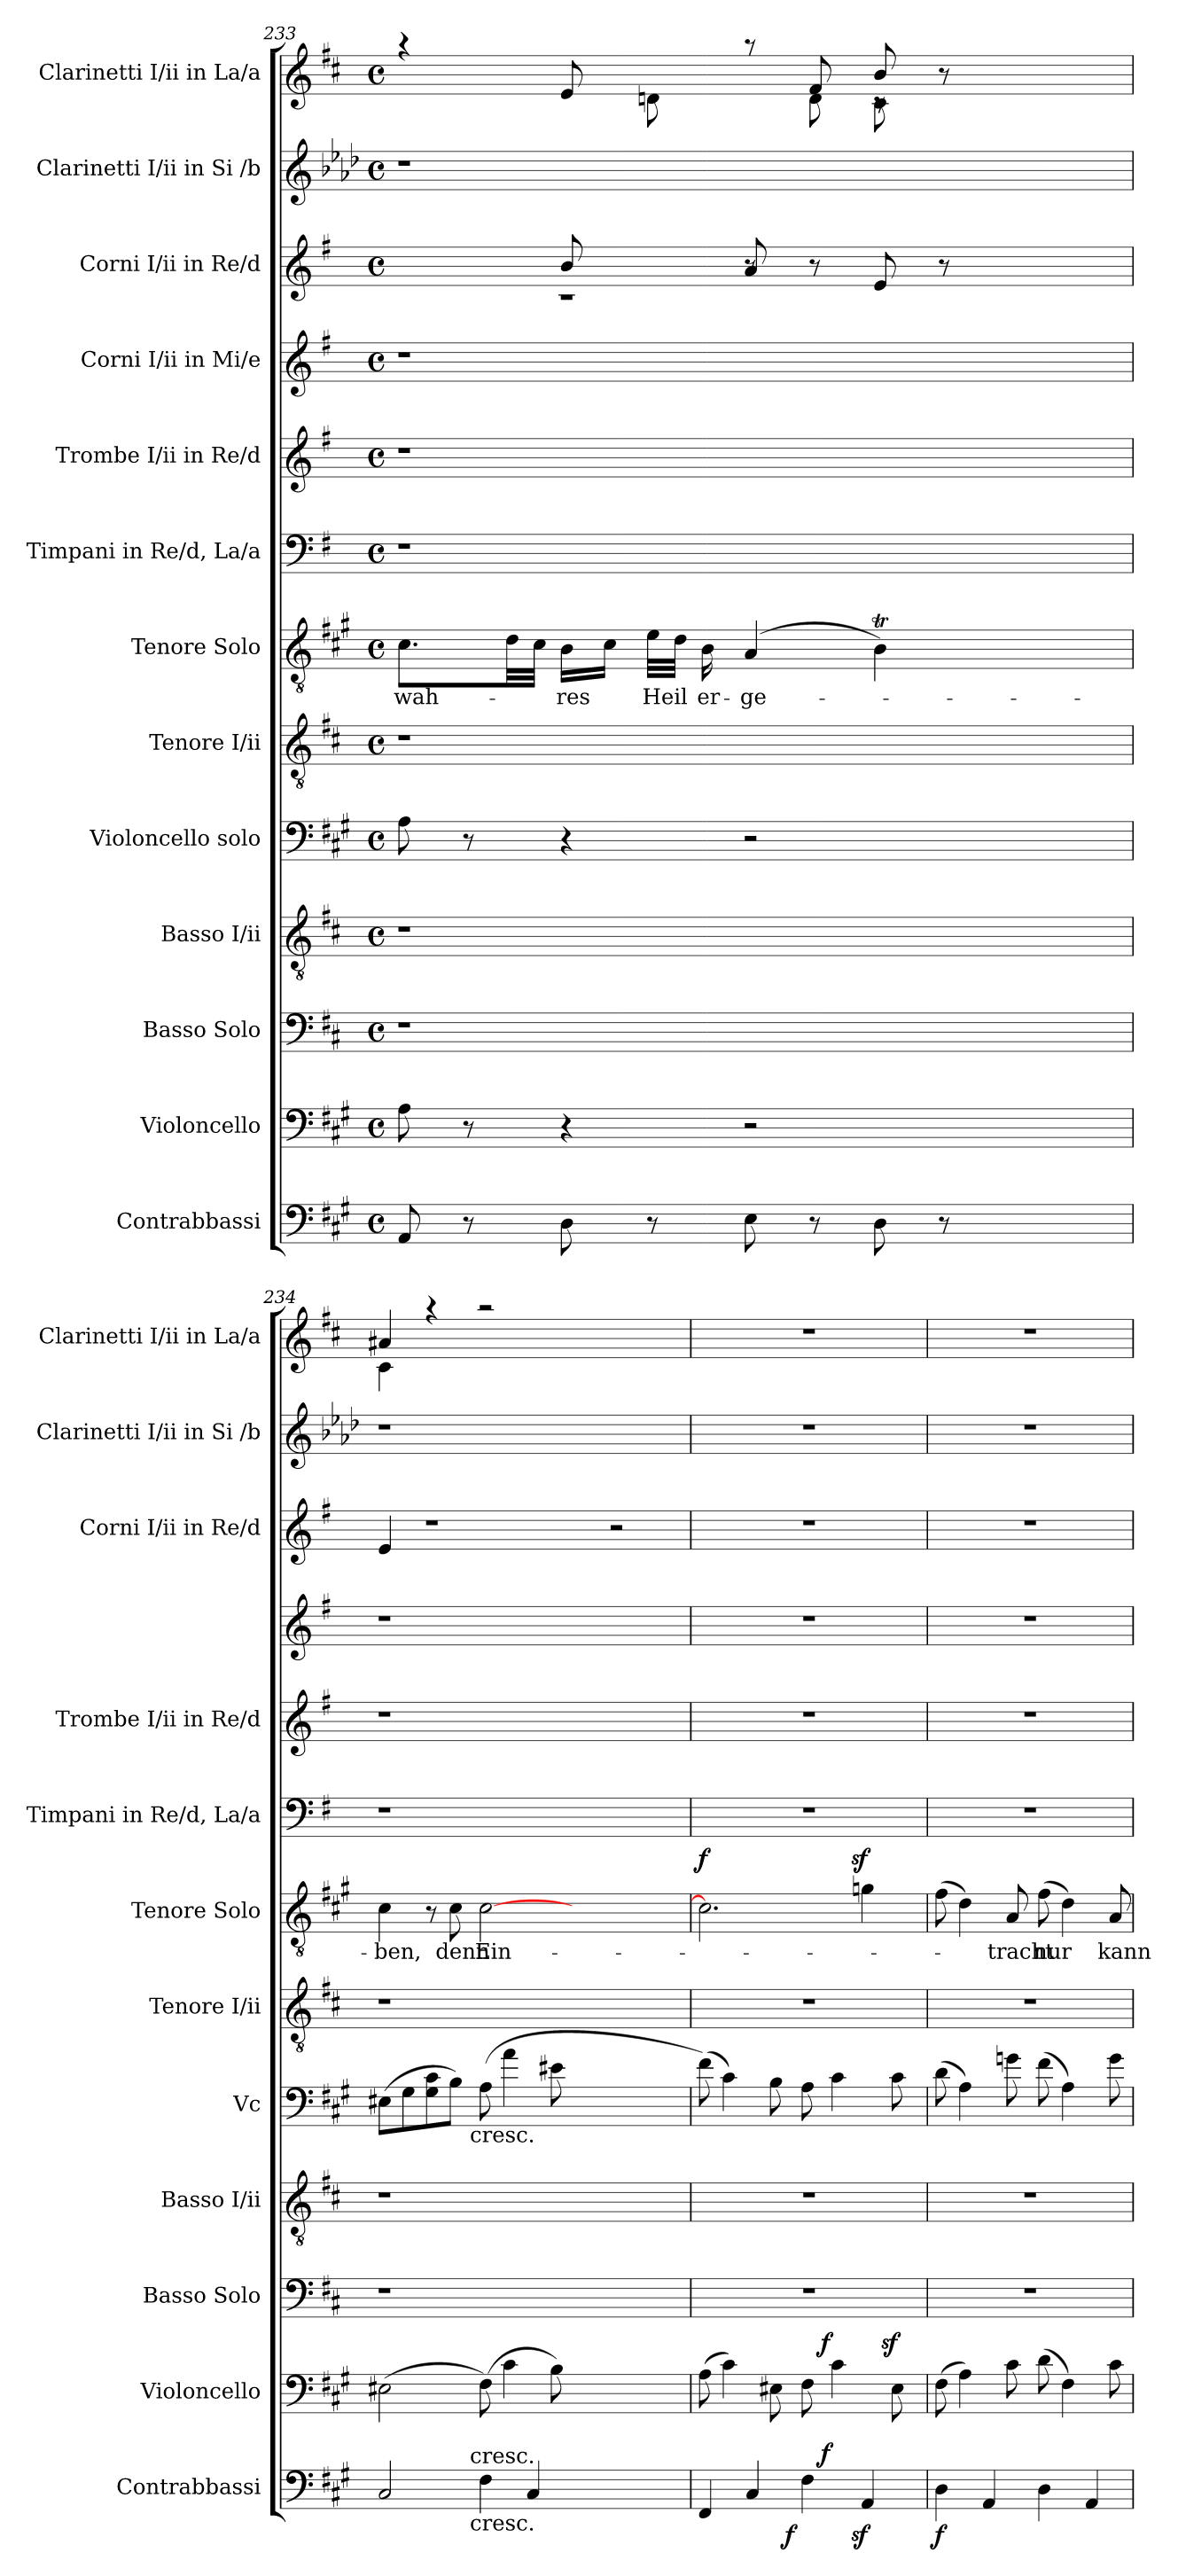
**kern	**dynam	**kern	**dynam	**kern	**kern	**kern	**kern	**kern	**text	**dynam	**kern	**kern	**kern	**kern	**kern	**kern
*part13	*part13	*part12	*part12	*part11	*part10	*part9	*part8	*part7	*part7	*part7	*part6	*part5	*part4	*part3	*part2	*part1
*staff13	*staff13	*staff12	*staff12	*staff11	*staff10	*staff9	*staff8	*staff7	*staff7	*staff7	*staff6	*staff5	*staff4	*staff3	*staff2	*staff1
*I"Contrabbassi	*	*I"Violoncello	*	*I"Basso Solo	*I"Basso I/ii	*I"Violoncello solo	*I"Tenore I/ii	*I"Tenore Solo	*	*	*I"Timpani in Re/d, La/a	*I"Trombe I/ii in Re/d	*I"Corni I/ii in Mi/e	*I"Corni I/ii in Re/d	*I"Clarinetti I/ii in Si /b	*I"Clarinetti I/ii in La/a
*I'Contrabbassi	*	*I'Violoncello	*	*I'Basso Solo	*I'Basso I/ii	*I'Vc	*I'Tenore I/ii	*I'Tenore Solo	*	*	*I'Timpani in Re/d, La/a	*I'Trombe I/ii in Re/d	*	*I'Corni I/ii in Re/d	*I'Clarinetti I/ii in Si /b	*I'Clarinetti I/ii in La/a
!!LO:LB:g=z
*clefF4	*	*clefF4	*	*clefF4	*clefGv2	*clefF4	*clefGv2	*clefGv2	*	*	*clefF4	*clefG2	*clefG2	*clefG2	*clefG2	*clefG2
*ITrd-2c-3	*	*ITrd-2c-3	*	*ITrd3c5	*ITrd-2c-3	*ITrd-2c-3	*ITrd-2c-3	*ITrd-2c-3	*	*	*ITrd-3c-5	*ITrd-3c-5	*ITrd4c7	*ITrd-3c-5	*ITrd-3c-5	*ITrd1c2
*k[]	*	*k[]	*	*k[f#c#g#]	*k[b-]	*k[]	*k[b-]	*k[]	*	*	*k[]	*k[]	*k[]	*k[]	*k[b-e-a-d-g-]	*k[]
*C:	*	*C:	*	*A:	*F:	*C:	*F:	*C:	*	*	*C:	*C:	*C:	*C:	*D-:	*C:
*M4/4	*	*M4/4	*	*M4/4	*M4/4	*M4/4	*M4/4	*M4/4	*	*	*M4/4	*M4/4	*M4/4	*M4/4	*M4/4	*M4/4
*met(c)	*	*met(c)	*	*met(c)	*met(c)	*met(c)	*met(c)	*met(c)	*	*	*met(c)	*met(c)	*met(c)	*met(c)	*met(c)	*met(c)
=233	=233	=233	=233	=233	=233	=233	=233	=233	=233	=233	=233	=233	=233	=233	=233	=233
!	!	!	!	!	!	!	!	!	!LO:LY:b	!	!	!	!	!	!	!
*	*	*	*	*	*	*	*	*	*	*	*	*	*	*^	*	*^
*	*	*	*	*	*	*	*	*	*	*	*	*	*	*	*^	*	*	*^
8C/	.	8c\	.	1r	1r	8c\	1r	8.e\L	wah-	.	1r	1r	1r	4ryy	4ryy	2ryy	1r	4raa	2ryy	2.ryy
8r	.	8r	.	.	.	8r	.	.	.	.	.	.	.	.	.	.	.	.	.	.
.	.	.	.	.	.	.	.	32f\LL	.	.	.	.	.	.	.	.	.	.	.	.
.	.	.	.	.	.	.	.	32e\JJJ	.	.	.	.	.	.	.	.	.	.	.	.
!	!	!	!	!	!	!	!	!	!LO:LY:b	!	!	!	!	!	!	!	!	!	!	!
8F\	.	4r	.	.	.	4r	.	16d\LL	-res	.	.	.	.	8ee/	1rc	.	.	8d/	.	.
.	.	.	.	.	.	.	.	16e\JJ	.	.	.	.	.	.	.	.	.	.	.	.
!	!	!	!	!	!	!	!	!	!LO:LY:b	!	!	!	!	!	!	!	!	!	!	!
8r	.	.	.	.	.	.	.	32g\LLL	Heil	.	.	.	.	8ryy	.	.	.	8cn\	.	.
.	.	.	.	.	.	.	.	32f\JJJ	.	.	.	.	.	.	.	.	.	.	.	.
!	!	!	!	!	!	!	!	!	!LO:LY:b	!	!	!	!	!	!	!	!	!	!	!
.	.	.	.	.	.	.	.	16d\	er-	.	.	.	.	.	.	.	.	.	.	.
!	!	!	!	!	!	!	!	!	!LO:LY:b	!	!	!	!	!	!	!	!	!	!	!
8G\	.	2r	.	.	.	2r	.	(4c/	-ge-	.	.	.	.	8ra	.	8dd/	.	8raa	8ryy	.
8r	.	.	.	.	.	.	.	.	.	.	.	.	.	2ryy	.	8ra	.	8e/	8c\	.
8F\	.	.	.	.	.	.	.	4dT\)	.	.	.	.	.	.	.	8a/	.	8a/	8rc	8B\
8r	.	.	.	.	.	.	.	.	.	.	.	.	.	.	.	8ra	.	4ryy	4ryy	8r
4ryy	.	4ryy	.	4ryy	4ryy	4ryy	4ryy	4ryy	.	.	4ryy	4ryy	4ryy	.	.	4ryy	4ryy	.	.	4ryy
.	.	.	.	.	.	.	.	.	.	.	.	.	.	8ryy	.	.	.	8ryy	8ryy	.
*	*	*	*	*	*	*	*	*	*	*	*	*	*	*v	*v	*v	*	*	*v	*v
=234	=234	=234	=234	=234	=234	=234	=234	=234	=234	=234	=234	=234	=234	=234	=234	=234	=234
!	!	!	!	!	!	!	!	!	!LO:LY:b	!	!	!	!	!	!	!	!
*^	*	*	*	*	*	*^	*	*	*	*	*	*	*	*	*	*	*
2E/	4...ryy	.	(>2G#X\	.	1r	1r	(>8G#X\L	4...ryy	1r	4e\	-ben,	.	1r	1r	1r	4a/	1r	4g#X/	4B\
.	.	.	.	.	.	.	8B\	.	.	.	.	.	.	.	.	.	.	.	.
.	.	.	.	.	.	.	8B\ 8e\	.	.	8r	.	.	.	.	.	1r	.	4raa	2.ryy
!	!	!	!	!	!	!	!	!	!	!	!LO:LY:b	!	!	!	!	!	!	!	!
.	.	.	.	.	.	.	8d\J)	.	.	8e\	denn	.	.	.	.	.	.	.	.
!	!	!	!	!	!	!	!	!LO:TX:b:t=cresc.	!	!	!	!	!	!	!	!	!	!	!
!	!LO:TX:b:t=cresc.	!	!	!	!	!	!	!	!	!	!	!	!	!	!	!	!	!	!
!	!LO:TX:a:t=cresc.	!	!	!	!	!	!	!	!	!	!	!	!	!	!	!	!	!	!
.	1ryy	.	.	.	.	.	.	1ryy	.	.	.	.	.	.	.	.	.	.	.
!	!	!	!	!	!	!	!	!	!	!	!LO:LY:b	!	!	!	!	!	!	!	!
4A\	.	.	(>8A\)	.	.	.	(>8c\	.	.	[>2e\	Ein-	.	.	.	.	.	.	2raa	.
.	.	.	4e\	.	.	.	4cc\	.	.	.	.	.	.	.	.	.	.	.	.
4E/	.	.	.	.	.	.	.	.	.	.	.	.	.	.	.	.	.	.	.
.	.	.	8d\)	.	.	.	8g#X\	.	.	.	.	.	.	.	.	.	.	.	.
2.ryy	.	.	2.ryy	.	2.ryy	2.ryy	2.ryy	.	2.ryy	2.ryy	.	.	2.ryy	2.ryy	2.ryy	.	2.ryy	2.ryy	2.ryy
.	.	.	.	.	.	.	.	.	.	.	.	.	.	.	.	2r	.	.	.
.	4ryy	.	.	.	.	.	.	4ryy	.	.	.	.	.	.	.	.	.	.	.
.	32ryy	.	.	.	.	.	.	32ryy	.	.	.	.	.	.	.	.	.	.	.
=235	=235	=235	=235	=235	=235	=235	=235	=235	=235	=235	=235	=235	=235	=235	=235	=235	=235	=235	=235
!	!	!	!	!	!	!	!	!	!	!	!	!LO:DY:a	!	!	!	!	!	!	!
*^	*^	*	*^	*	*	*	*v	*v	*	*^	*	*	*	*	*	*	*	*v	*v
4AA/	4..ryy	2ryy	2ryy	.	(>8c\	2ryy	.	1r	1r	(>8a\)	1r	2.e\]	2ryy	.	f	1r	1r	1r	1r	1r	1r
.	.	.	.	.	4e\)	.	.	.	.	4e\)	.	.	.	.	.	.	.	.	.	.	.
4E/	.	.	.	.	.	.	.	.	.	.	.	.	.	.	.	.	.	.	.	.	.
.	.	.	.	.	8G#X\	.	.	.	.	8d\	.	.	.	.	.	.	.	.	.	.	.
!	!	!	!	!LO:DY:b	!	!	!	!	!	!	!	!	!	!	!	!	!	!	!	!	!
.	2ryy	.	.	f	.	.	.	.	.	.	.	.	.	.	.	.	.	.	.	.	.
4A\	.	16.ryy	8..ryy	.	8A\	16.ryy	.	.	.	8c\	.	.	8..ryy	.	.	.	.	.	.	.	.
!	!	!	!	!LO:DY:a	!	!	!LO:DY:a	!	!	!	!	!	!	!	!	!	!	!	!	!	!
.	.	4ryy	.	f	.	4ryy	f	.	.	.	.	.	.	.	.	.	.	.	.	.	.
.	.	.	.	.	4e\	.	.	.	.	4e\	.	.	.	.	.	.	.	.	.	.	.
!	!	!	!	!LO:DY:b	!	!	!	!	!	!	!	!	!	!	!LO:DY:a	!	!	!	!	!	!
.	.	.	4ryy	sf	.	.	.	.	.	.	.	.	4ryy	.	sf	.	.	.	.	.	.
4C/	.	.	.	.	.	.	.	.	.	.	.	4b-X\	.	.	.	.	.	.	.	.	.
!	!	!	!	!	!	!	!LO:DY:a	!	!	!	!	!	!	!	!	!	!	!	!	!	!
.	.	8ryy	.	.	.	8ryy	sf	.	.	.	.	.	.	.	.	.	.	.	.	.	.
.	.	.	.	.	8G#\	.	.	.	.	8e\	.	.	.	.	.	.	.	.	.	.	.
.	16ryy	.	.	.	.	.	.	.	.	.	.	.	.	.	.	.	.	.	.	.	.
.	.	32ryy	32ryy	.	.	32ryy	.	.	.	.	.	.	32ryy	.	.	.	.	.	.	.	.
=236	=236	=236	=236	=236	=236	=236	=236	=236	=236	=236	=236	=236	=236	=236	=236	=236	=236	=236	=236	=236	=236
!	!	!	!	!LO:DY:b	!	!	!	!	!	!	!	!	!	!	!	!	!	!	!	!	!
*v	*v	*v	*v	*	*	*	*	*	*	*	*	*v	*v	*	*	*	*	*	*	*	*
*	*	*v	*v	*	*	*	*	*	*	*	*	*	*	*	*	*	*
4F\	f	(>8A\	.	1r	1r	(>8f\	1r	(>8a\	.	.	1r	1r	1r	1r	1r	1r
.	.	4c\)	.	.	.	4c\)	.	4f\)	.	.	.	.	.	.	.	.
4C/	.	.	.	.	.	.	.	.	.	.	.	.	.	.	.	.
!	!	!	!	!	!	!	!	!	!LO:LY:b	!	!	!	!	!	!	!
.	.	8e\	.	.	.	8b-X\	.	8c/	-tracht	.	.	.	.	.	.	.
!	!	!	!	!	!	!	!	!	!LO:LY:b	!	!	!	!	!	!	!
4F\	.	(>8f\	.	.	.	(>8a\	.	(>8a\	nur	.	.	.	.	.	.	.
.	.	4A\)	.	.	.	4c\)	.	4f\)	.	.	.	.	.	.	.	.
4C/	.	.	.	.	.	.	.	.	.	.	.	.	.	.	.	.
!	!	!	!	!	!	!	!	!	!LO:LY:b	!	!	!	!	!	!	!
.	.	8e\	.	.	.	8b-\	.	8c/	kann	.	.	.	.	.	.	.
=	=	=	=	=	=	=	=	=	=	=	=	=	=	=	=	=
*-	*-	*-	*-	*-	*-	*-	*-	*-	*-	*-	*-	*-	*-	*-	*-	*-
